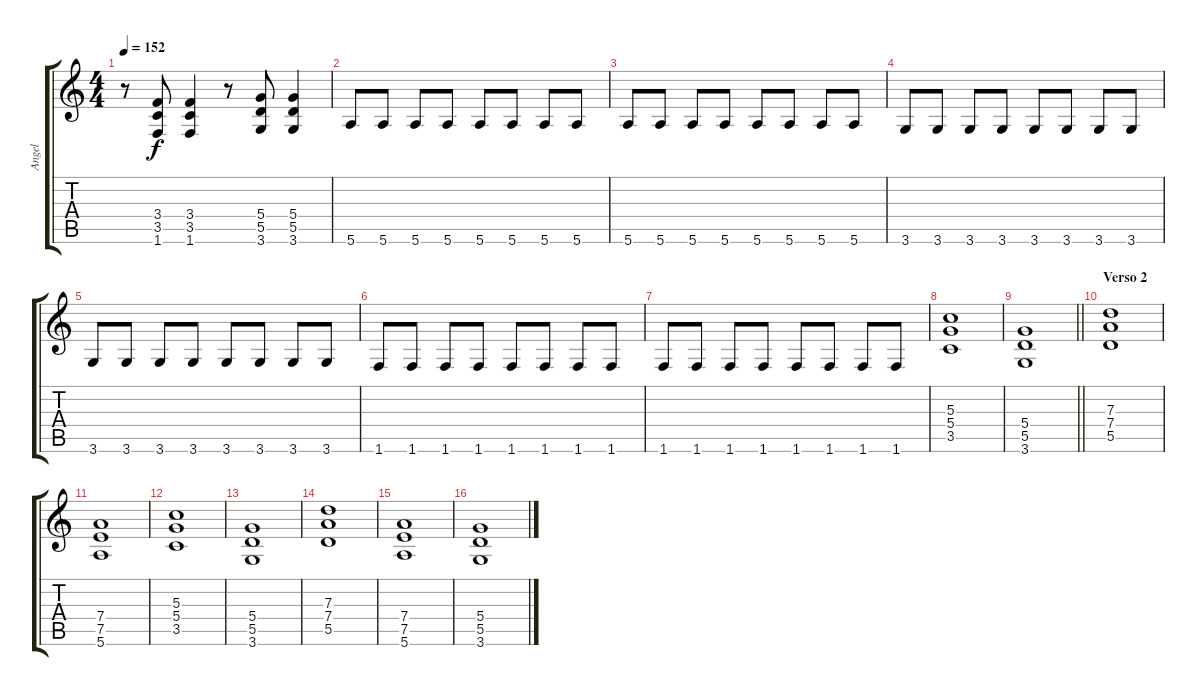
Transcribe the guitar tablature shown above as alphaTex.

\track ("Angel" "Angel") {instrument distortionguitar}
\staff {score tabs}
\tuning (E4 B3 G3 D3 A2 E2) {hide}
\ts (4 4)
\tempo 152
\clef g2
\ks c
r.8{dy f volume 11} (3.4 3.5 1.6).8 (3.4 3.5 1.6).4 r.8 (5.4 5.5 3.6).8 (5.4 5.5 3.6).4 |
5.6.8 5.6.8 5.6.8 5.6.8 5.6.8 5.6.8 5.6.8 5.6.8 |
5.6.8 5.6.8 5.6.8 5.6.8 5.6.8 5.6.8 5.6.8 5.6.8 |
3.6.8 3.6.8 3.6.8 3.6.8 3.6.8 3.6.8 3.6.8 3.6.8 |
3.6.8 3.6.8 3.6.8 3.6.8 3.6.8 3.6.8 3.6.8 3.6.8 |
1.6.8 1.6.8 1.6.8 1.6.8 1.6.8 1.6.8 1.6.8 1.6.8 |
1.6.8 1.6.8 1.6.8 1.6.8 1.6.8 1.6.8 1.6.8 1.6.8 |
(5.3 5.4 3.5).1 |
\barLineRight lightlight
(5.4 5.5 3.6).1 |
\section ("" "Verso 2")
(7.3 7.4 5.5).1 |
(7.4 7.5 5.6).1 |
(5.3 5.4 3.5).1 |
(5.4 5.5 3.6).1 |
(7.3 7.4 5.5).1 |
(7.4 7.5 5.6).1 |
(5.4 5.5 3.6).1
